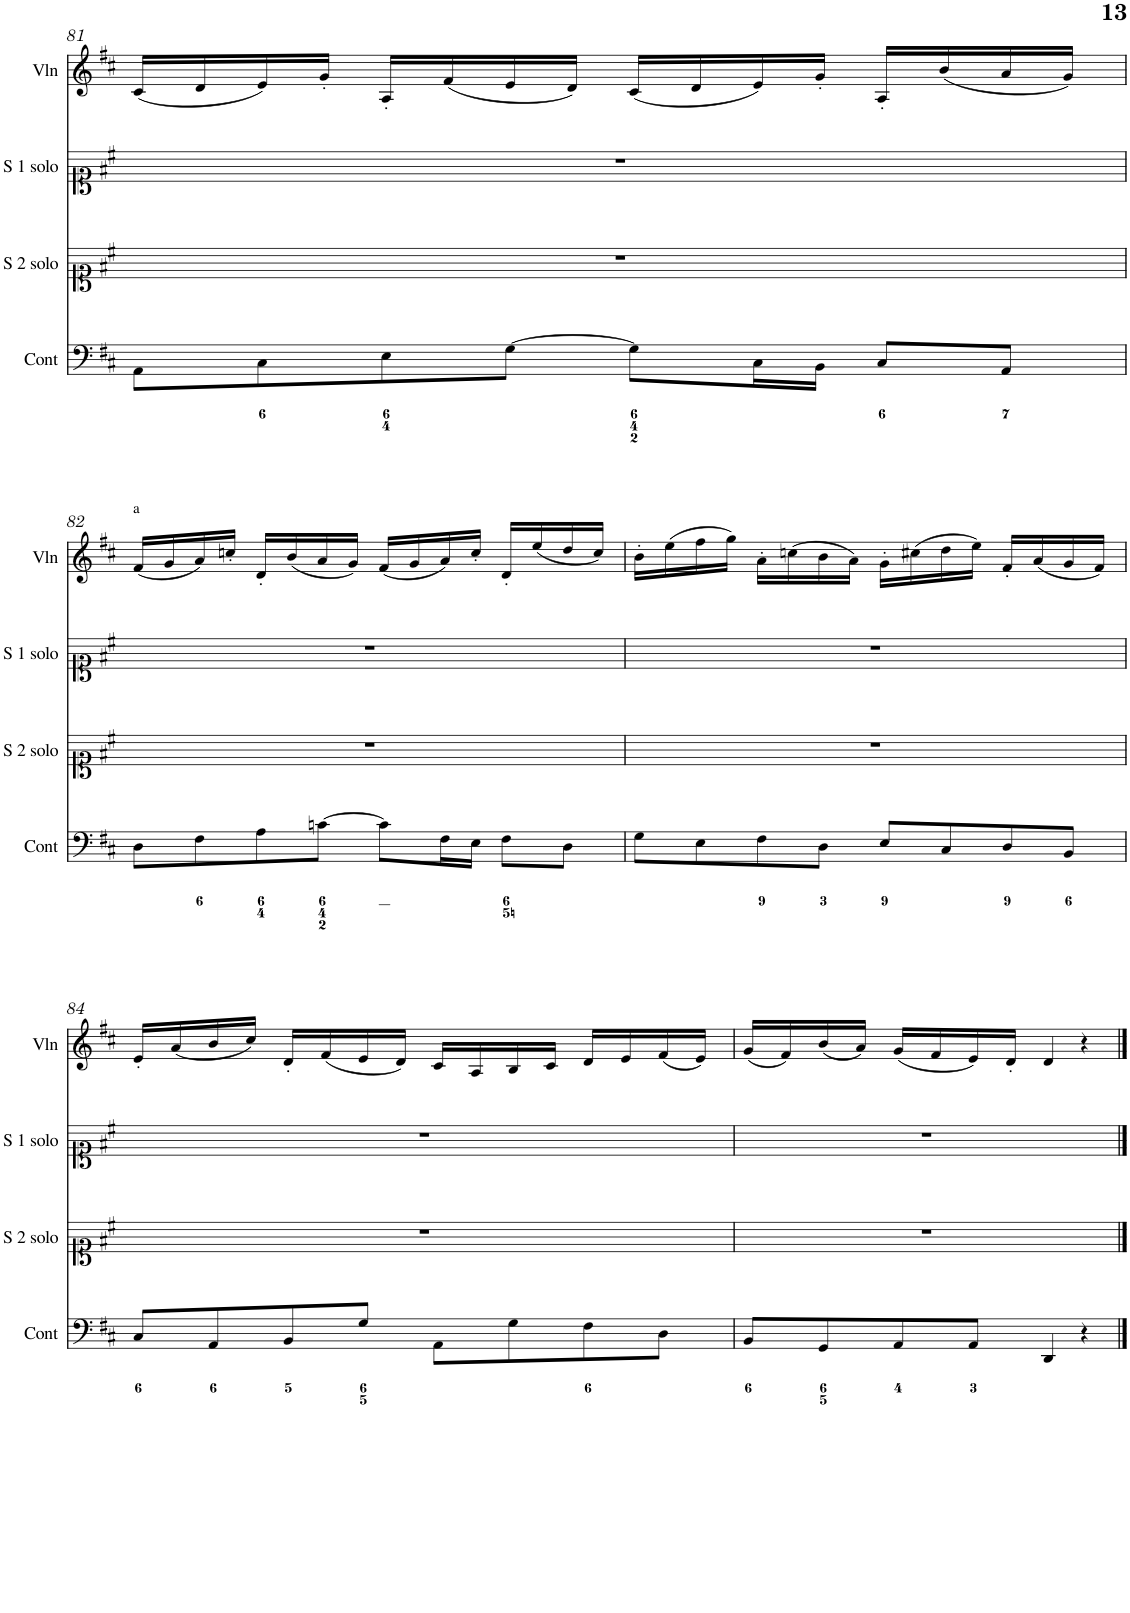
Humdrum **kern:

**kern	**kern	**kern	**kern
*part4	*part3	*part2	*part1
*staff4	*staff3	*staff2	*staff1
*I"Continuo	*I"Soprano 2 solo	*I"Soprano 1 solo	*I"Violin
*I'Cont	*I'S 2 solo	*I'S 1 solo	*I'Vln
!!LO:PB:g=z
*clefF4	*clefC1	*clefC1	*clefG2
*	*	*Trd-7c-12	*
*k[f#c#]	*k[f#c#]	*k[f#c#]	*k[f#c#]
*M4/4	*M4/4	*M4/4	*M4/4
*met(c)	*met(c)	*met(c)	*met(c)
=81	=81	=81	=81
8AA\L	1r	1r	(16c#/LL
.	.	.	16d/
8C#\	.	.	16e/)
.	.	.	16g'/JJ
8E\	.	.	16A'/LL
.	.	.	(16f#/
[8G\J	.	.	16e/
.	.	.	16d/JJ)
8G\L]	.	.	(16c#/LL
.	.	.	16d/
16C#\L	.	.	16e/)
16BB\JJ	.	.	16g'/JJ
8C#/L	.	.	16A'/LL
.	.	.	(16b/
8AA/J	.	.	16a/
.	.	.	16g/JJ)
!!LO:LB:g=z
=82	=82	=82	=82
!	!	!	!LO:TX:a:t=a
8D\L	1r	1r	(16f#/LL
.	.	.	16g/
8F#\	.	.	16a/)
.	.	.	16ccn'/JJ
8A\	.	.	16d'/LL
.	.	.	(16b/
[8cn\J	.	.	16a/
.	.	.	16g/JJ)
8c\L]	.	.	(16f#/LL
.	.	.	16g/
16F#\L	.	.	16a/)
16E\JJ	.	.	16cc'/JJ
8F#\L	.	.	16d'/LL
.	.	.	(16ee/
8D\J	.	.	16dd/
.	.	.	16cc/JJ)
=83	=83	=83	=83
8G\L	1r	1r	16b'\LL
.	.	.	(16ee\
8E\	.	.	16ff#\
.	.	.	16gg\JJ)
8F#\	.	.	16a'\LL
.	.	.	(16ccn\
8D\J	.	.	16b\
.	.	.	16a\JJ)
8E/L	.	.	16g'\LL
.	.	.	(16cc#X\
8C#/	.	.	16dd\
.	.	.	16ee\JJ)
8D/	.	.	16f#'/LL
.	.	.	(16a/
8BB/J	.	.	16g/
.	.	.	16f#/JJ)
!!LO:LB:g=z
=84	=84	=84	=84
8C#/L	1r	1r	16e'/LL
.	.	.	(16a/
8AA/	.	.	16b/
.	.	.	16cc#/JJ)
8BB/	.	.	16d'/LL
.	.	.	(16f#/
8G/J	.	.	16e/
.	.	.	16d/JJ)
8AA\L	.	.	16c#/LL
.	.	.	16A/
8G\	.	.	16B/
.	.	.	16c#/JJ
8F#\	.	.	16d/LL
.	.	.	16e/
8D\J	.	.	(16f#/
.	.	.	16e/JJ)
=85	=85	=85	=85
8BB/L	1r	1r	(16g/LL
.	.	.	16f#/)
8GG/	.	.	(16b/
.	.	.	16a/JJ)
8AA/	.	.	(16g/LL
.	.	.	16f#/
8AA/J	.	.	16e/)
.	.	.	16d'/JJ
4DD/	.	.	4d/
4r	.	.	4r
==	==	==	==
*-	*-	*-	*-
